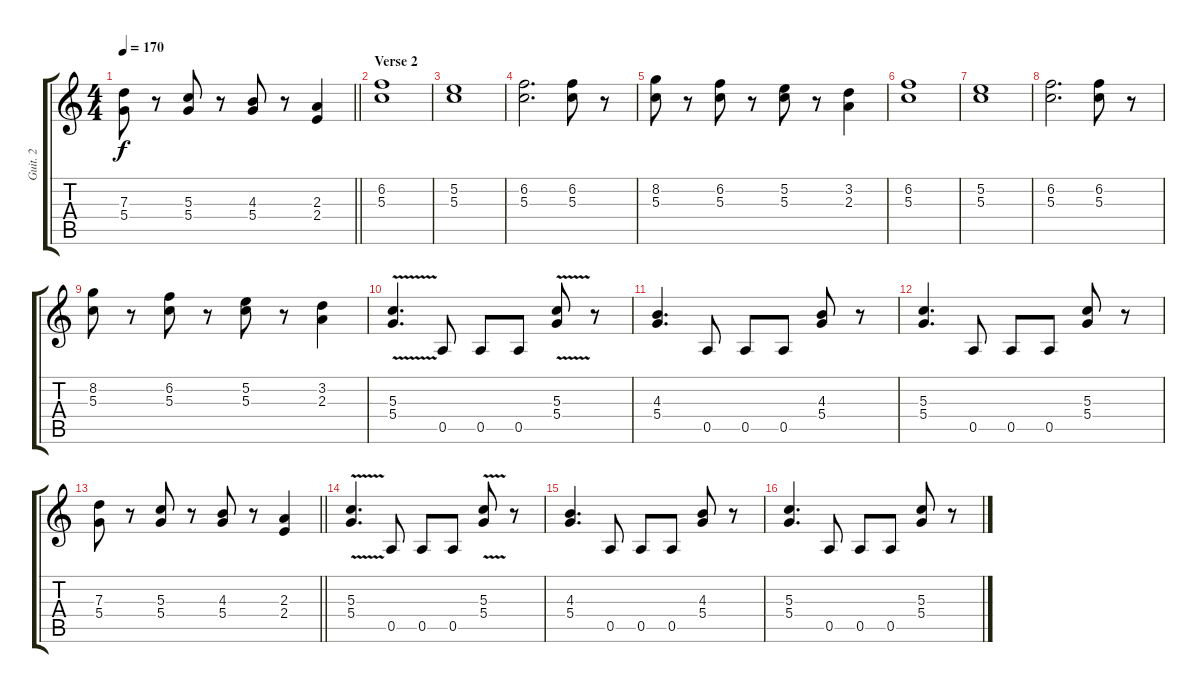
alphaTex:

\track ("Guit. 2" "Guit. 2") {instrument distortionguitar}
\staff {score tabs}
\tuning (E4 B3 G3 D3 A2 E2) {hide}
\ts (4 4)
\tempo 170
\clef g2
\barLineRight lightlight
\ks c
(7.3 5.4).8{dy f} r.8 (5.3 5.4).8 r.8 (4.3 5.4).8 r.8 (2.3 2.4).4 |
\section ("" "Verse 2")
(6.2 5.3).1 |
(5.2 5.3).1 |
(6.2 5.3).2{d} (6.2 5.3).8 r.8 |
(8.2 5.3).8 r.8 (6.2 5.3).8 r.8 (5.2 5.3).8 r.8 (3.2 2.3).4 |
(6.2 5.3).1 |
(5.2 5.3).1 |
(6.2 5.3).2{d} (6.2 5.3).8 r.8 |
(8.2 5.3).8 r.8 (6.2 5.3).8 r.8 (5.2 5.3).8 r.8 (3.2 2.3).4 |
(5.3{v} 5.4).4{d} 0.5.8 0.5.8 0.5.8 (5.3{v} 5.4).8 r.8 |
(4.3 5.4).4{d} 0.5.8 0.5.8 0.5.8 (4.3 5.4).8 r.8 |
(5.3 5.4).4{d} 0.5.8 0.5.8 0.5.8 (5.3 5.4).8 r.8 |
\barLineRight lightlight
(7.3 5.4).8 r.8 (5.3 5.4).8 r.8 (4.3 5.4).8 r.8 (2.3 2.4).4 |
(5.3{v} 5.4).4{d} 0.5.8 0.5.8 0.5.8 (5.3{v} 5.4).8 r.8 |
(4.3 5.4).4{d} 0.5.8 0.5.8 0.5.8 (4.3 5.4).8 r.8 |
(5.3 5.4).4{d} 0.5.8 0.5.8 0.5.8 (5.3 5.4).8 r.8
